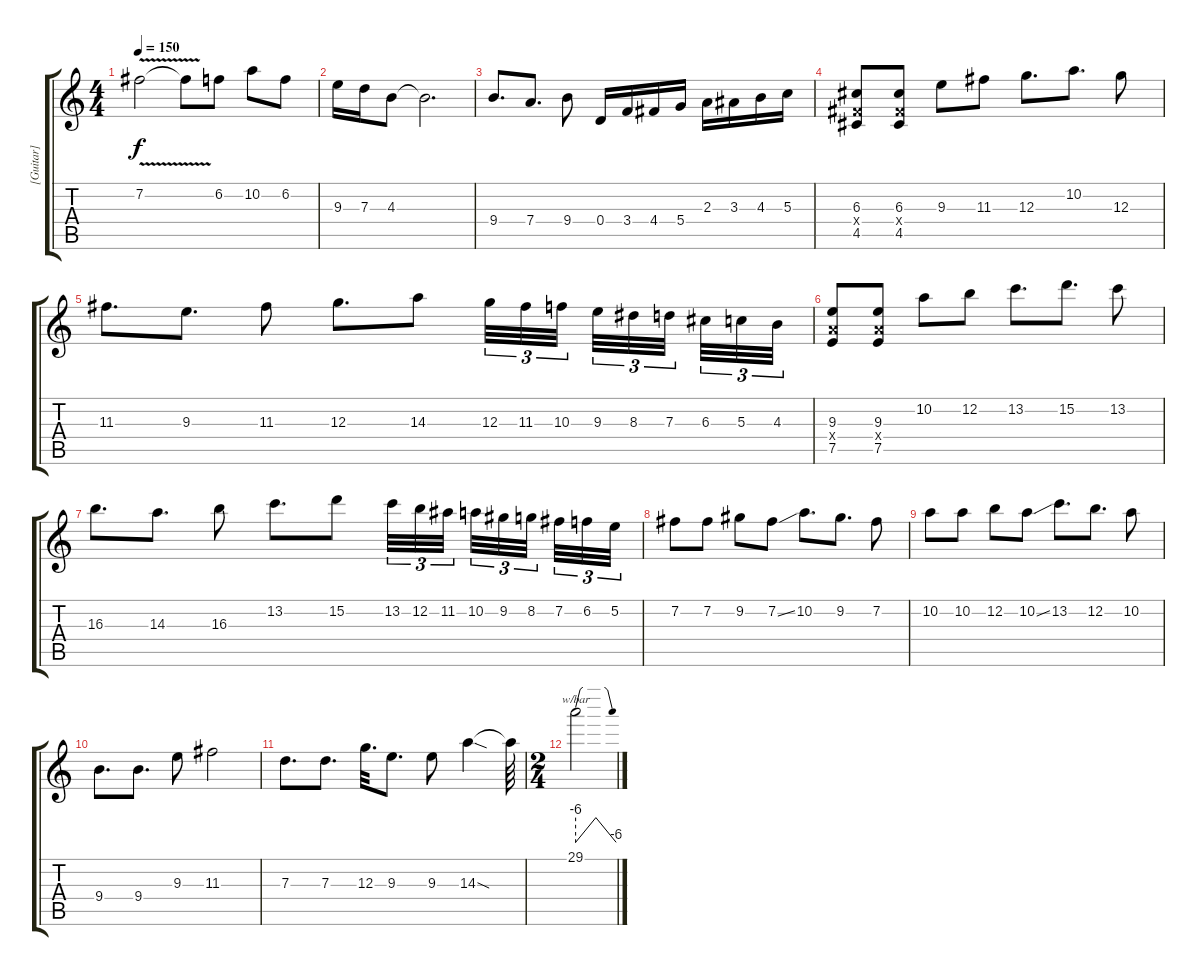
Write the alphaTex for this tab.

\track ("[Guitar]" "[Guitar]") {instrument distortionguitar}
\staff {score tabs}
\tuning (E4 B3 G3 D3 A2 D2) {hide}
\ts (4 4)
\tempo 150
\clef g2
\ks c
7.2{v}.2{dy f} 7.2{t}.8 6.2.8 10.2.8 6.2.8 |
9.3.16 7.3.16 4.3.8 4.3{t}.2{d} |
9.4.8{d} 7.4.8{d} 9.4.8 0.4.16 3.4.16 4.4.16 5.4.16 2.3.16 3.3.16 4.3.16 5.3.16 |
(6.3 4.4{x} 4.5).8 (6.3 4.4{x} 4.5).8 9.3.8 11.3.8 12.3.8{d} 10.2.8{d} 12.3.8 |
11.3.8{d} 9.3.8{d} 11.3.8 12.3.8{d} 14.3.8 12.3.32{tu (3 2)} 11.3.32{tu (3 2)} 10.3.32{tu (3 2) beam splitsecondary} 9.3.32{tu (3 2)} 8.3.32{tu (3 2)} 7.3.32{tu (3 2) beam splitsecondary} 6.3.32{tu (3 2)} 5.3.32{tu (3 2)} 4.3.32{tu (3 2)} |
(9.3 7.4{x} 7.5).8 (9.3 7.4{x} 7.5).8 10.2.8 12.2.8 13.2.8{d} 15.2.8{d} 13.2.8 |
16.3.8{d} 14.3.8{d} 16.3.8 13.2.8{d} 15.2.8 13.2.32{tu (3 2)} 12.2.32{tu (3 2)} 11.2.32{tu (3 2) beam splitsecondary} 10.2.32{tu (3 2)} 9.2.32{tu (3 2)} 8.2.32{tu (3 2) beam splitsecondary} 7.2.32{tu (3 2)} 6.2.32{tu (3 2)} 5.2.32{tu (3 2)} |
7.2.8 7.2.8 9.2.8 7.2{ss}.8 10.2.8{d} 9.2.8{d} 7.2.8 |
10.2.8 10.2.8 12.2.8 10.2{ss}.8 13.2.8{d} 12.2.8{d} 10.2.8 |
9.4.8{d} 9.4.8{d} 9.3.8 11.3.2 |
7.3.8{d} 7.3.8{d} 12.3.32{d} 9.3.8{d} 9.3.8 14.3{sod}.4 14.3{t}.64 |
\ts (2 4)
29.1.2{tbe (dip default 0 -24 30 0 60 -24)}
